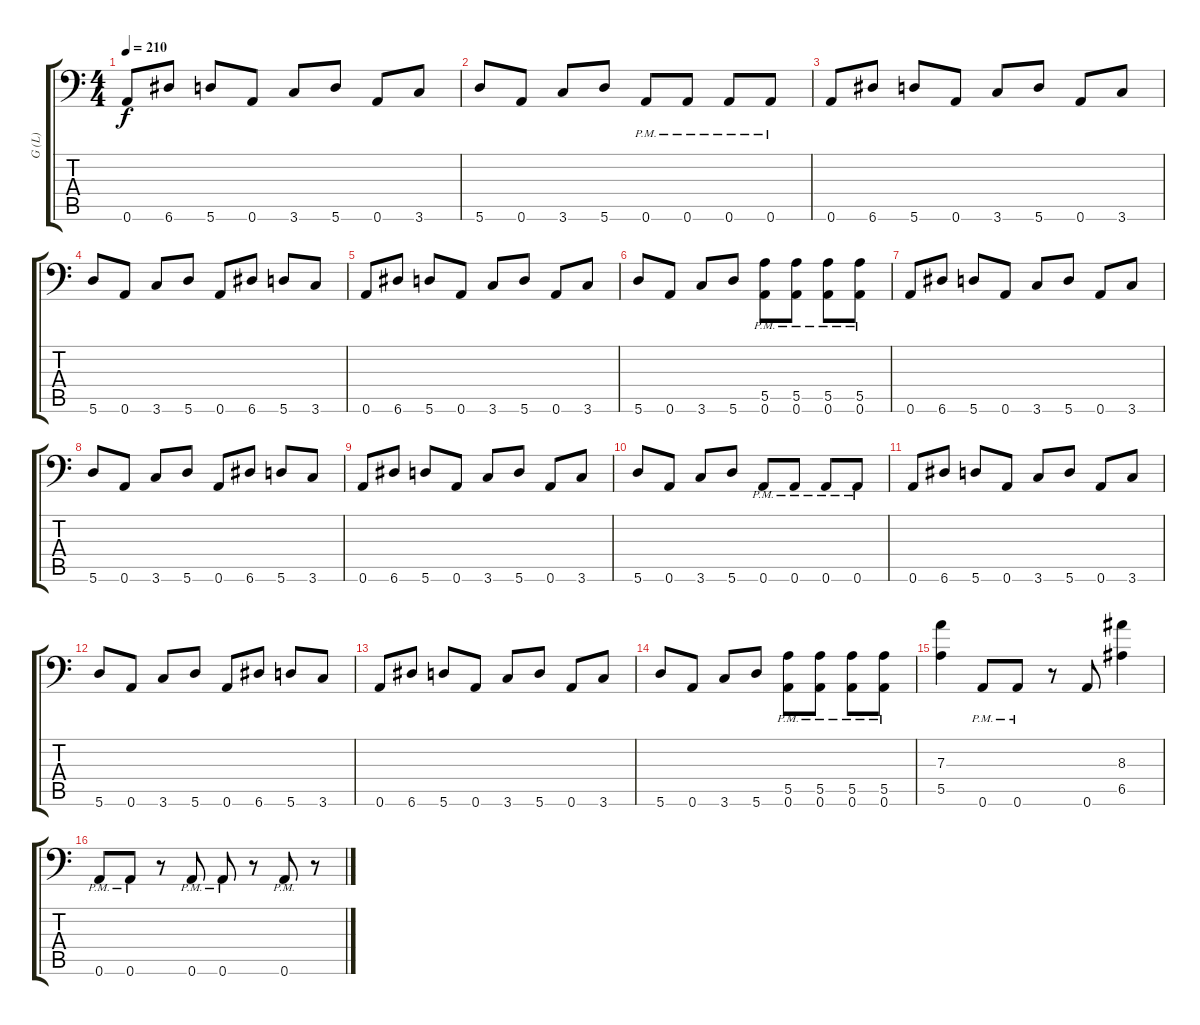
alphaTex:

\track ("G (L)" "G (L)") {instrument distortionguitar}
\staff {score tabs}
\tuning (D4 A3 D3 A2 E2 A1) {hide}
\ts (4 4)
\tempo 210
\clef f4
\ks c
0.6.8{dy f} 6.6.8 5.6.8 0.6.8 3.6.8 5.6.8 0.6.8 3.6.8 |
5.6.8 0.6.8 3.6.8 5.6.8 0.6{pm}.8 0.6{pm}.8 0.6{pm}.8 0.6{pm}.8 |
0.6.8 6.6.8 5.6.8 0.6.8 3.6.8 5.6.8 0.6.8 3.6.8 |
5.6.8 0.6.8 3.6.8 5.6.8 0.6.8 6.6.8 5.6.8 3.6.8 |
0.6.8 6.6.8 5.6.8 0.6.8 3.6.8 5.6.8 0.6.8 3.6.8 |
5.6.8 0.6.8 3.6.8 5.6.8 (5.5{pm} 0.6{pm}).8 (5.5{pm} 0.6{pm}).8 (5.5{pm} 0.6{pm}).8 (5.5{pm} 0.6{pm}).8 |
0.6.8 6.6.8 5.6.8 0.6.8 3.6.8 5.6.8 0.6.8 3.6.8 |
5.6.8 0.6.8 3.6.8 5.6.8 0.6.8 6.6.8 5.6.8 3.6.8 |
0.6.8 6.6.8 5.6.8 0.6.8 3.6.8 5.6.8 0.6.8 3.6.8 |
5.6.8 0.6.8 3.6.8 5.6.8 0.6{pm}.8 0.6{pm}.8 0.6{pm}.8 0.6{pm}.8 |
0.6.8 6.6.8 5.6.8 0.6.8 3.6.8 5.6.8 0.6.8 3.6.8 |
5.6.8 0.6.8 3.6.8 5.6.8 0.6.8 6.6.8 5.6.8 3.6.8 |
0.6.8 6.6.8 5.6.8 0.6.8 3.6.8 5.6.8 0.6.8 3.6.8 |
5.6.8 0.6.8 3.6.8 5.6.8 (5.5{pm} 0.6{pm}).8 (5.5{pm} 0.6{pm}).8 (5.5{pm} 0.6{pm}).8 (5.5{pm} 0.6{pm}).8 |
(7.3 5.5).4 0.6{pm}.8 0.6{pm}.8 r.8 0.6.8 (8.3 6.5).4 |
0.6{pm}.8 0.6{pm}.8 r.8 0.6{pm}.8 0.6{pm}.8 r.8 0.6{pm}.8 r.8
